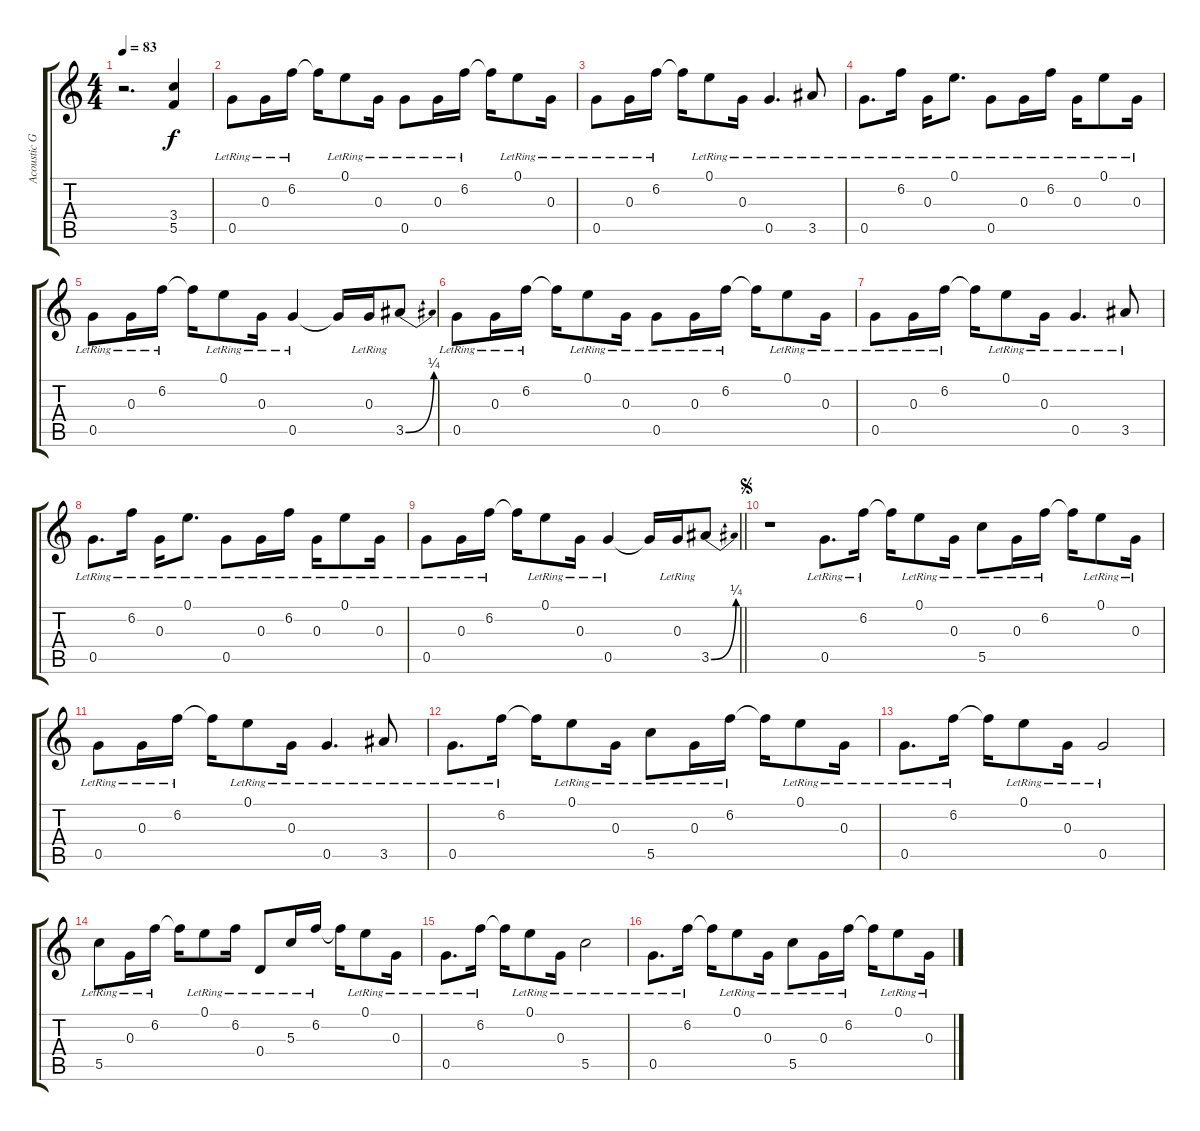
\track ("Acoustic Gtr (Steel) (Tune the 5th stg t" "Acoustic G") {instrument acousticguitarsteel}
\staff {score tabs}
\tuning (E4 B3 G3 D3 G3 E2) {hide}
\ts (4 4)
\tempo 83
\clef g2
\ks c
r.2{d dy f instrument acousticguitarsteel} (3.4 5.5).4 |
0.5{lr}.8 0.3{lr}.16 6.2{lr}.16 6.2{t}.16 0.1{lr}.8 0.3{lr}.16 0.5{lr}.8 0.3{lr}.16 6.2{lr}.16 6.2{t}.16 0.1{lr}.8 0.3{lr}.16 |
0.5{lr}.8 0.3{lr}.16 6.2{lr}.16 6.2{t}.16 0.1{lr}.8 0.3{lr}.16 0.5{lr}.4{d} 3.5{lr}.8 |
0.5{lr}.8{d} 6.2{lr}.16 0.3{lr}.16 0.1{lr}.8{d} 0.5{lr}.8 0.3{lr}.16 6.2{lr}.16 0.3{lr}.16 0.1{lr}.8 0.3{lr}.16 |
0.5{lr}.8 0.3{lr}.16 6.2{lr}.16 6.2{t}.16 0.1{lr}.8 0.3{lr}.16 0.5{lr}.4 0.5{t}.16 0.3{lr}.16 3.5{be (bend 0 0 60 1)}.8 |
0.5{lr}.8 0.3{lr}.16 6.2{lr}.16 6.2{t}.16 0.1{lr}.8 0.3{lr}.16 0.5{lr}.8 0.3{lr}.16 6.2{lr}.16 6.2{t}.16 0.1{lr}.8 0.3{lr}.16 |
0.5{lr}.8 0.3{lr}.16 6.2{lr}.16 6.2{t}.16 0.1{lr}.8 0.3{lr}.16 0.5{lr}.4{d} 3.5{lr}.8 |
0.5{lr}.8{d} 6.2{lr}.16 0.3{lr}.16 0.1{lr}.8{d} 0.5{lr}.8 0.3{lr}.16 6.2{lr}.16 0.3{lr}.16 0.1{lr}.8 0.3{lr}.16 |
\barLineRight lightlight
0.5{lr}.8 0.3{lr}.16 6.2{lr}.16 6.2{t}.16 0.1{lr}.8 0.3{lr}.16 0.5{lr}.4 0.5{t}.16 0.3{lr}.16 3.5{be (bend 0 0 60 1)}.8 |
\jump segno
r.1 0.5{lr}.8{d} 6.2{lr}.16 6.2{t}.16 0.1{lr}.8 0.3{lr}.16 5.5{lr}.8 0.3{lr}.16 6.2{lr}.16 6.2{t}.16 0.1{lr}.8 0.3{lr}.16 |
0.5{lr}.8 0.3{lr}.16 6.2{lr}.16 6.2{t}.16 0.1{lr}.8 0.3{lr}.16 0.5{lr}.4{d} 3.5{lr}.8 |
0.5{lr}.8{d} 6.2{lr}.16 6.2{t}.16 0.1{lr}.8 0.3{lr}.16 5.5{lr}.8 0.3{lr}.16 6.2{lr}.16 6.2{t}.16 0.1{lr}.8 0.3{lr}.16 |
0.5{lr}.8{d} 6.2{lr}.16 6.2{t}.16 0.1{lr}.8 0.3{lr}.16 0.5{lr}.2 |
5.5{lr}.8 0.3{lr}.16 6.2{lr}.16 6.2{t}.16 0.1{lr}.8 6.2{lr}.16 0.4{lr}.8 5.3{lr}.16 6.2{lr}.16 6.2{t}.16 0.1{lr}.8 0.3{lr}.16 |
0.5{lr}.8{d} 6.2{lr}.16 6.2{t}.16 0.1{lr}.8 0.3{lr}.16 5.5{lr}.2 |
0.5{lr}.8{d} 6.2{lr}.16 6.2{t}.16 0.1{lr}.8 0.3{lr}.16 5.5{lr}.8 0.3{lr}.16 6.2{lr}.16 6.2{t}.16 0.1{lr}.8 0.3{lr}.16
